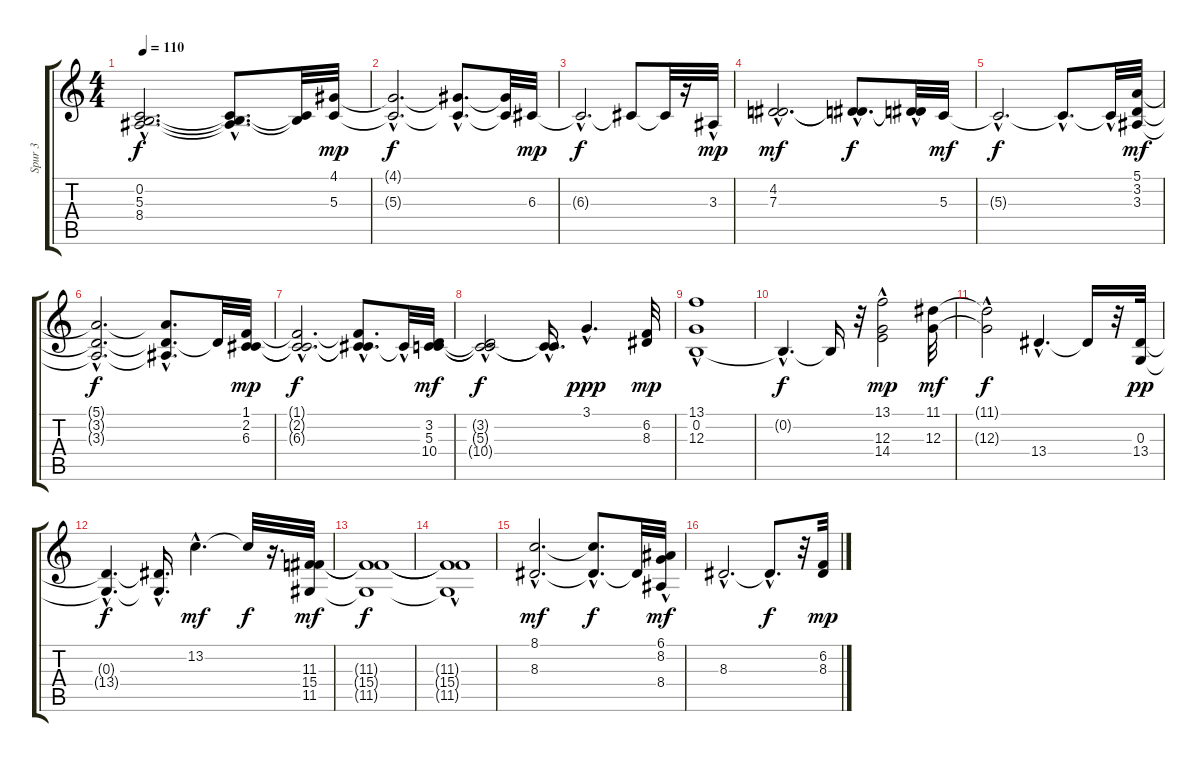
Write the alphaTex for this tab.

\track ("Spur 3" "Spur 3") {instrument synthstrings1}
\staff {score tabs}
\tuning (E4 B3 G3 D3 A2 E2) {hide}
\ts (4 4)
\tempo 110
\clef g2
\ks c
(0.2{hac t} 5.3{hac t} 8.4{hac t}).2{d dy f} (0.2{hac t} 5.3{hac t} 8.4{t}).8{d} (0.2{t} 5.3{t}).32 (4.1 5.3).32{dy mp} |
(4.1{hac t} 5.3{hac t}).2{d dy f} (4.1{hac t} 5.3{hac t}).8{d} (4.1{t} 5.3{t}).32 6.3.32{dy mp} |
6.3{hac t}.2{d dy f} 6.3{t}.8 6.3{t}.32 r.16 3.3{hac}.32{dy mp} |
(4.2{hac} 7.3{hac}).2{d dy mf} (4.2{hac t} 7.3{hac t}).8{d dy f} (4.2{t} 7.3{hac t}).32 5.3.32{dy mf} |
5.3{hac t}.2{d dy f} 5.3{hac t}.8{d} 5.3{hac t}.32 (5.1 3.2 3.3).32{dy mf} |
(5.1{hac t} 3.2{hac t} 3.3{hac t}).2{d dy f} (5.1{hac t} 3.2{hac t} 3.3{t}).8{d} 3.2{t}.32 (1.1 2.2 6.3).32{dy mp} |
(1.1{hac t} 2.2{hac t} 6.3{hac t}).2{d dy f} (1.1{t} 2.2{t} 6.3{hac t}).8{d} 6.3{hac t}.32 (3.2 5.3 10.4).32{dy mf} |
(3.2{hac t} 5.3{t} 10.4{t}).2{dy f} (5.3{t} 10.4{hac t}).16{d} 3.1{hac}.4{d dy ppp} (6.2 8.3).32{dy mp} |
(13.1 0.2 12.3{hac}).1 |
0.2{hac t}.4{d dy f} 0.2{t}.16 r.32 (13.1 12.3 14.4{hac}).2{dy mp} (11.1 12.3).32{dy mf} |
(11.1{hac t} 12.3{t}).2{dy f} 13.4{hac}.4{d} 13.4{t}.16 r.32 (0.3 13.4).32{dy pp} |
(0.3{hac t} 13.4{hac t}).4{d dy f} (0.3{t} 13.4{hac t}).16{d} 13.2{hac}.4{d dy mf} 13.2{t}.32{dy f} r.16{d} (11.3 15.4 11.5).32{dy mf} |
(11.3{t} 15.4{t} 11.5{t}).1{dy f} |
(11.3{hac t} 15.4{t} 11.5{hac t}).1 |
(8.1{hac} 8.3{hac}).2{d dy mf} (8.1{hac t} 8.3{hac t}).8{d dy f} 8.3{t}.32 (6.1{hac} 8.2 8.4).32{dy mf} |
8.3{hac}.2{d} 8.3{hac t}.8{d dy f} r.32 (6.2 8.3).32{dy mp}
